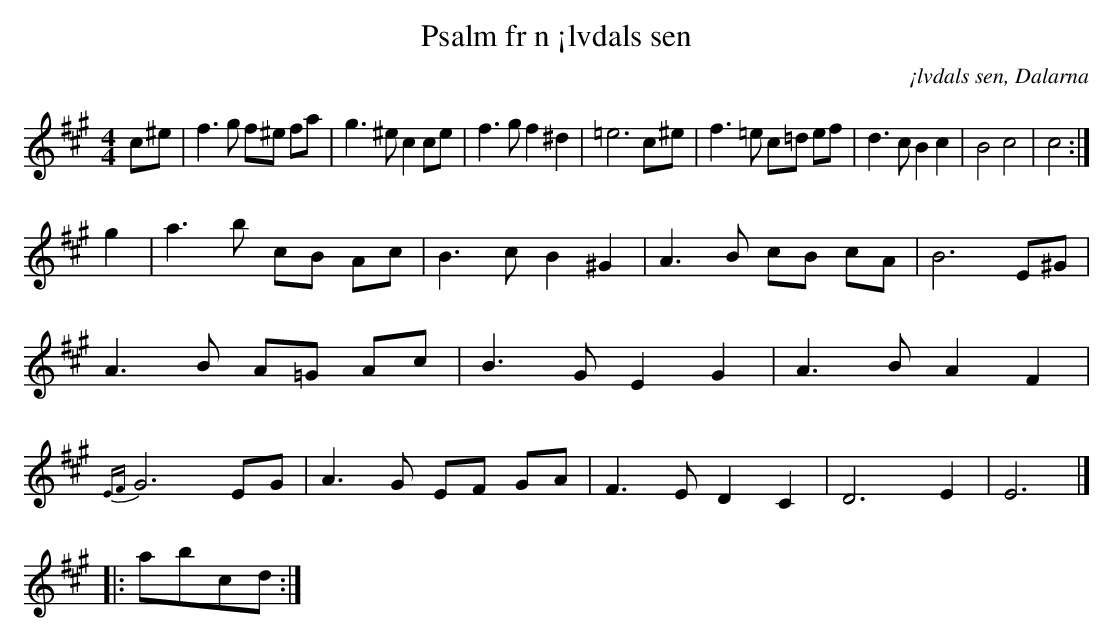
X:1
T:Psalm fr n ¡lvdals sen
O:¡lvdals sen, Dalarna
M:4/4
L:1/8
K:A
c^e | f3 g f^e fa | g3 ^e c2 ce | f3 g f2 ^d2 | =e6 c^e | f3=e c=d ef | d3c B2 c2 | B4c4 | c4 :|]
g2 | a3b cB Ac | B3cB2^G2 | A3B cB cA | B6E^G | A3B A=G Ac| B3G E2G2| A3BA2 F2| {EF}G6EG| A3G EF GA | F3ED2C2 | D6E2 | E6 |]
|: abcd :|
